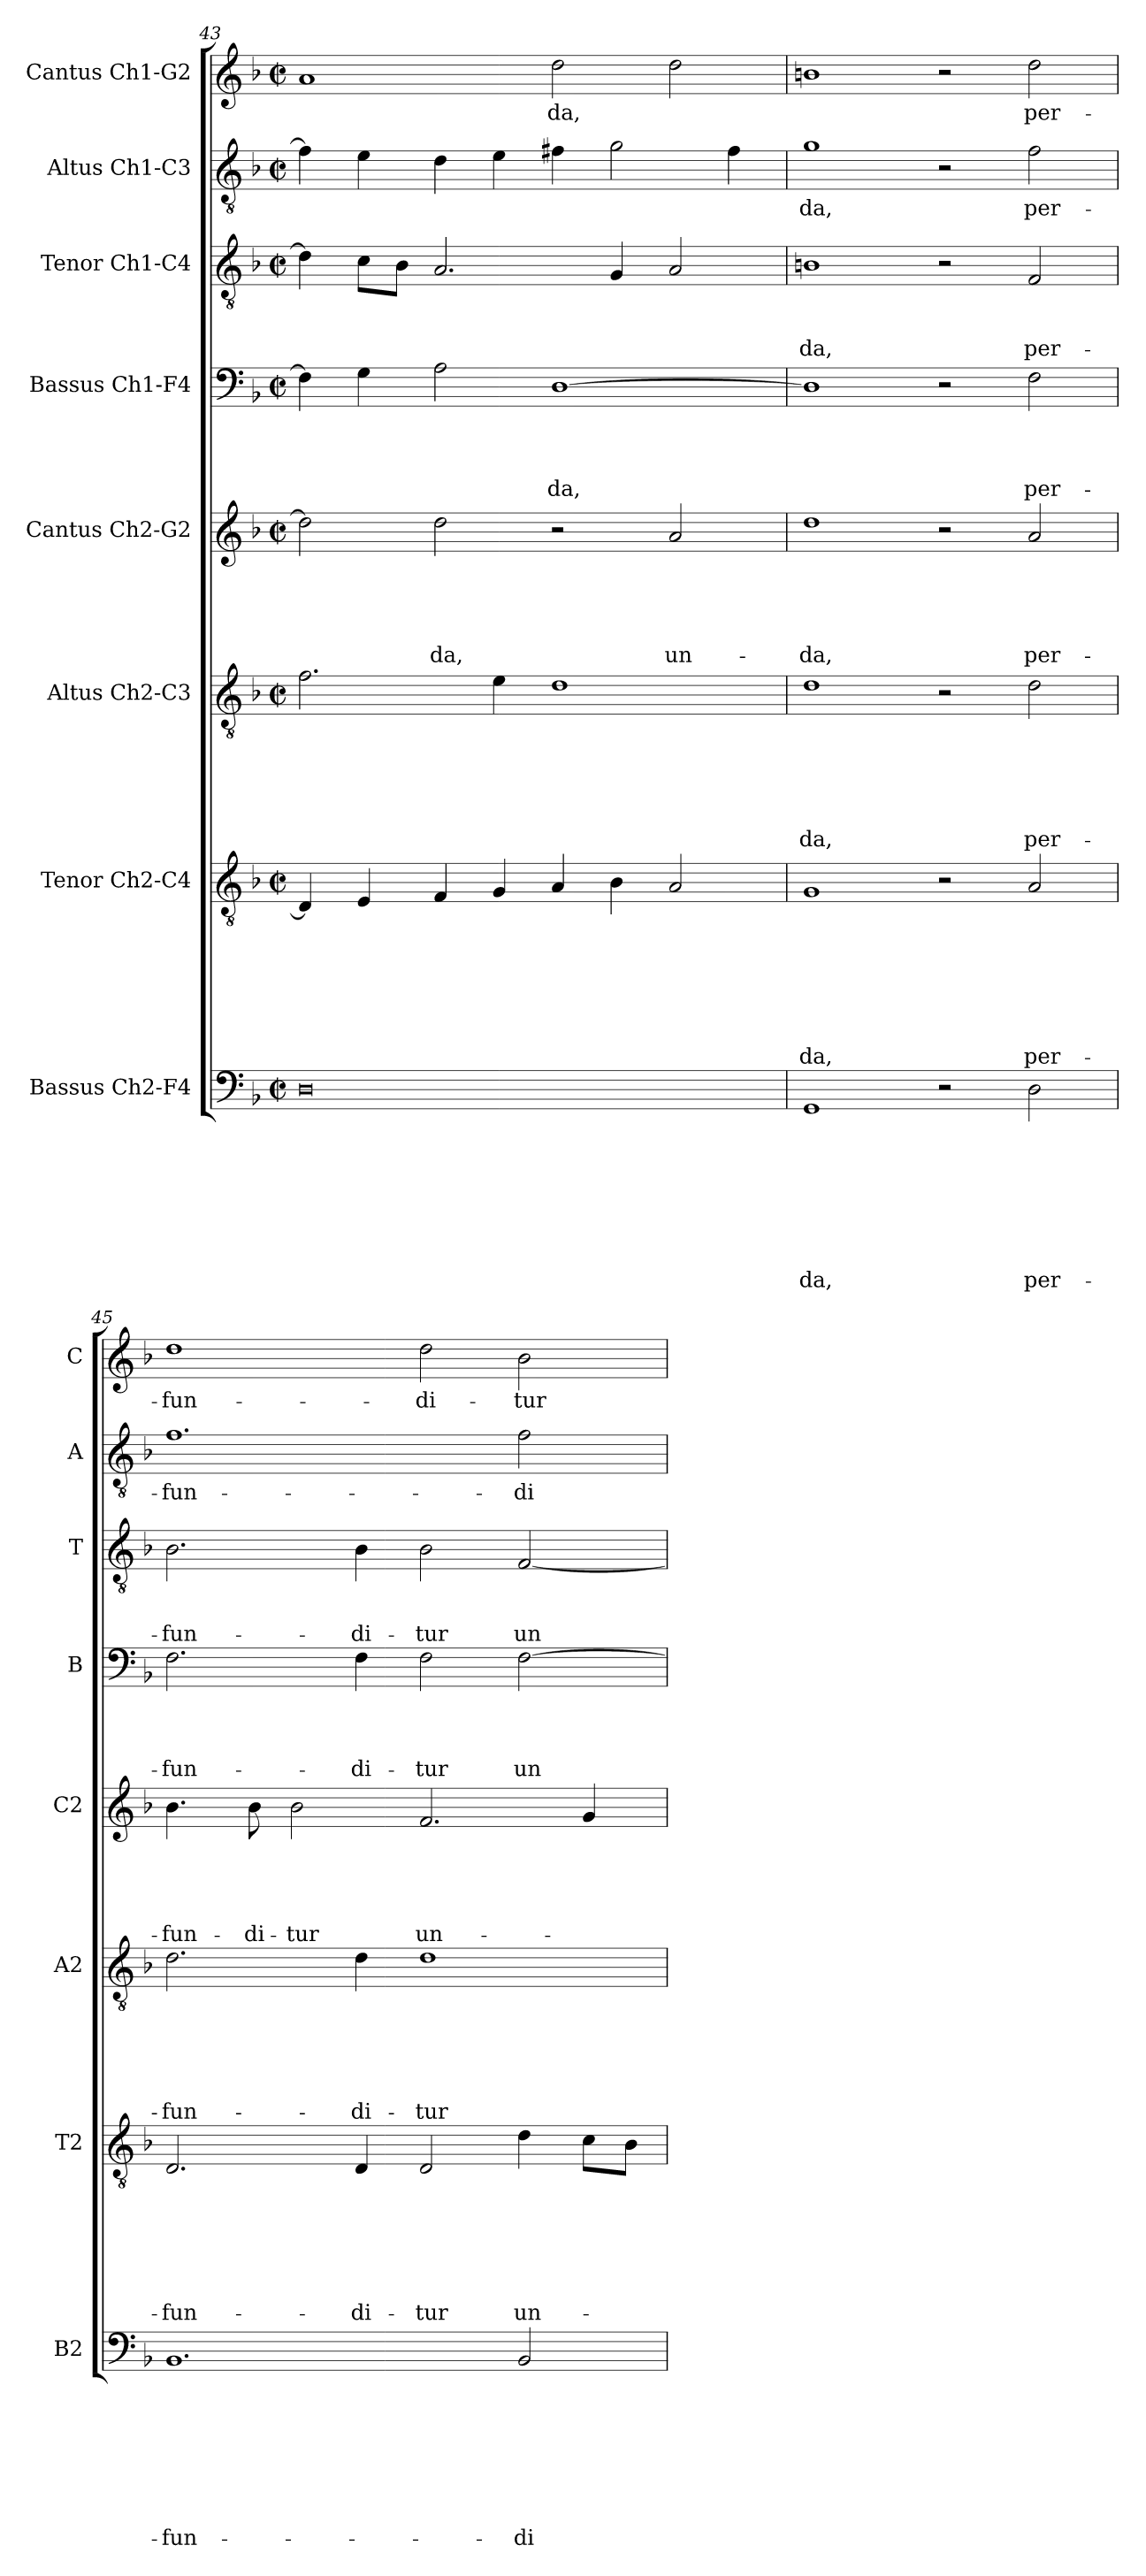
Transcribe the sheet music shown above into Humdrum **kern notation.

**kern	**text	**text	**text	**text	**text	**text	**text	**text	**kern	**text	**text	**text	**text	**text	**text	**text	**kern	**text	**text	**text	**text	**text	**text	**kern	**text	**text	**text	**text	**text	**kern	**text	**text	**text	**text	**kern	**text	**text	**text	**kern	**text	**kern	**text
*part8	*part8	*part8	*part8	*part8	*part8	*part8	*part8	*part8	*part7	*part7	*part7	*part7	*part7	*part7	*part7	*part7	*part6	*part6	*part6	*part6	*part6	*part6	*part6	*part5	*part5	*part5	*part5	*part5	*part5	*part4	*part4	*part4	*part4	*part4	*part3	*part3	*part3	*part3	*part2	*part2	*part1	*part1
*staff8	*staff8	*staff8	*staff8	*staff8	*staff8	*staff8	*staff8	*staff8	*staff7	*staff7	*staff7	*staff7	*staff7	*staff7	*staff7	*staff7	*staff6	*staff6	*staff6	*staff6	*staff6	*staff6	*staff6	*staff5	*staff5	*staff5	*staff5	*staff5	*staff5	*staff4	*staff4	*staff4	*staff4	*staff4	*staff3	*staff3	*staff3	*staff3	*staff2	*staff2	*staff1	*staff1
*I"Bassus Ch2-F4	*	*	*	*	*	*	*	*	*I"Tenor Ch2-C4	*	*	*	*	*	*	*	*I"Altus Ch2-C3	*	*	*	*	*	*	*I"Cantus Ch2-G2	*	*	*	*	*	*I"Bassus Ch1-F4	*	*	*	*	*I"Tenor Ch1-C4	*	*	*	*I"Altus Ch1-C3	*	*I"Cantus Ch1-G2	*
*I'B2	*	*	*	*	*	*	*	*	*I'T2	*	*	*	*	*	*	*	*I'A2	*	*	*	*	*	*	*I'C2	*	*	*	*	*	*I'B	*	*	*	*	*I'T	*	*	*	*I'A	*	*I'C	*
*clefF4	*	*	*	*	*	*	*	*	*clefGv2	*	*	*	*	*	*	*	*clefGv2	*	*	*	*	*	*	*clefG2	*	*	*	*	*	*clefF4	*	*	*	*	*clefGv2	*	*	*	*clefGv2	*	*clefG2	*
*k[b-]	*	*	*	*	*	*	*	*	*k[b-]	*	*	*	*	*	*	*	*k[b-]	*	*	*	*	*	*	*k[b-]	*	*	*	*	*	*k[b-]	*	*	*	*	*k[b-]	*	*	*	*k[b-]	*	*k[b-]	*
*F:	*	*	*	*	*	*	*	*	*F:	*	*	*	*	*	*	*	*F:	*	*	*	*	*	*	*F:	*	*	*	*	*	*F:	*	*	*	*	*F:	*	*	*	*F:	*	*F:	*
*M2/2	*	*	*	*	*	*	*	*	*M2/2	*	*	*	*	*	*	*	*M2/2	*	*	*	*	*	*	*M2/2	*	*	*	*	*	*M2/2	*	*	*	*	*M2/2	*	*	*	*M2/2	*	*M2/2	*
*met(c|)	*	*	*	*	*	*	*	*	*met(c|)	*	*	*	*	*	*	*	*met(c|)	*	*	*	*	*	*	*met(c|)	*	*	*	*	*	*met(c|)	*	*	*	*	*met(c|)	*	*	*	*met(c|)	*	*met(c|)	*
=43	=43	=43	=43	=43	=43	=43	=43	=43	=43	=43	=43	=43	=43	=43	=43	=43	=43	=43	=43	=43	=43	=43	=43	=43	=43	=43	=43	=43	=43	=43	=43	=43	=43	=43	=43	=43	=43	=43	=43	=43	=43	=43
0D	.	.	.	.	.	.	.	.	4D/]	.	.	.	.	.	.	.	2.f\	.	.	.	.	.	.	2dd\]	.	.	.	.	.	4F\]	.	.	.	.	4d\]	.	.	.	4f\]	.	1a	.
.	.	.	.	.	.	.	.	.	4E/	.	.	.	.	.	.	.	.	.	.	.	.	.	.	.	.	.	.	.	.	4G\	.	.	.	.	8c\L	.	.	.	4e\	.	.	.
.	.	.	.	.	.	.	.	.	.	.	.	.	.	.	.	.	.	.	.	.	.	.	.	.	.	.	.	.	.	.	.	.	.	.	8B-\J	.	.	.	.	.	.	.
!	!	!	!	!	!	!	!	!	!	!	!	!	!	!	!	!	!	!	!	!	!	!	!	!	!	!	!	!	!LO:LY:b	!	!	!	!	!	!	!	!	!	!	!	!	!
.	.	.	.	.	.	.	.	.	4F/	.	.	.	.	.	.	.	.	.	.	.	.	.	.	2dd\	.	.	.	.	-da,	2A\	.	.	.	.	2.A/	.	.	.	4d\	.	.	.
.	.	.	.	.	.	.	.	.	4G/	.	.	.	.	.	.	.	4e\	.	.	.	.	.	.	.	.	.	.	.	.	.	.	.	.	.	.	.	.	.	4e\	.	.	.
!	!	!	!	!	!	!	!	!	!	!	!	!	!	!	!	!	!	!	!	!	!	!	!	!	!	!	!	!	!	!	!	!	!	!LO:LY:b	!	!	!	!	!	!	!	!LO:LY:b
.	.	.	.	.	.	.	.	.	4A/	.	.	.	.	.	.	.	1d	.	.	.	.	.	.	2r	.	.	.	.	.	[1D	.	.	.	-da,	.	.	.	.	4f#X\	.	2dd\	-da,
.	.	.	.	.	.	.	.	.	4B-\	.	.	.	.	.	.	.	.	.	.	.	.	.	.	.	.	.	.	.	.	.	.	.	.	.	4G/	.	.	.	2g\	.	.	.
!	!	!	!	!	!	!	!	!	!	!	!	!	!	!	!	!	!	!	!	!	!	!	!	!	!	!	!	!	!LO:LY:b	!	!	!	!	!	!	!	!	!	!	!	!	!
.	.	.	.	.	.	.	.	.	2A/	.	.	.	.	.	.	.	.	.	.	.	.	.	.	2a/	.	.	.	.	un-	.	.	.	.	.	2A/	.	.	.	.	.	2dd\	.
.	.	.	.	.	.	.	.	.	.	.	.	.	.	.	.	.	.	.	.	.	.	.	.	.	.	.	.	.	.	.	.	.	.	.	.	.	.	.	4f#\	.	.	.
=44	=44	=44	=44	=44	=44	=44	=44	=44	=44	=44	=44	=44	=44	=44	=44	=44	=44	=44	=44	=44	=44	=44	=44	=44	=44	=44	=44	=44	=44	=44	=44	=44	=44	=44	=44	=44	=44	=44	=44	=44	=44	=44
!	!	!	!	!	!	!	!	!LO:LY:b	!	!	!	!	!	!	!	!LO:LY:b	!	!	!	!	!	!	!LO:LY:b	!	!	!	!	!	!LO:LY:b	!	!	!	!	!	!	!	!	!LO:LY:b	!	!LO:LY:b	!	!
1GG	.	.	.	.	.	.	.	-da,	1G	.	.	.	.	.	.	-da,	1d	.	.	.	.	.	-da,	1dd	.	.	.	.	-da,	1D]	.	.	.	.	1Bn	.	.	-da,	1g	-da,	1bn	.
2r	.	.	.	.	.	.	.	.	2r	.	.	.	.	.	.	.	2r	.	.	.	.	.	.	2r	.	.	.	.	.	2r	.	.	.	.	2r	.	.	.	2r	.	2r	.
!	!	!	!	!	!	!	!	!LO:LY:b	!	!	!	!	!	!	!	!LO:LY:b	!	!	!	!	!	!	!LO:LY:b	!	!	!	!	!	!LO:LY:b	!	!	!	!	!LO:LY:b	!	!	!	!LO:LY:b	!	!LO:LY:b	!	!LO:LY:b
2D\	.	.	.	.	.	.	.	per-	2A/	.	.	.	.	.	.	per-	2d\	.	.	.	.	.	per-	2a/	.	.	.	.	per-	2F\	.	.	.	per-	2F/	.	.	per-	2f\	per-	2dd\	per-
=45	=45	=45	=45	=45	=45	=45	=45	=45	=45	=45	=45	=45	=45	=45	=45	=45	=45	=45	=45	=45	=45	=45	=45	=45	=45	=45	=45	=45	=45	=45	=45	=45	=45	=45	=45	=45	=45	=45	=45	=45	=45	=45
!	!	!	!	!	!	!	!	!LO:LY:b	!	!	!	!	!	!	!	!LO:LY:b	!	!	!	!	!	!	!LO:LY:b	!	!	!	!	!	!LO:LY:b	!	!	!	!	!LO:LY:b	!	!	!	!LO:LY:b	!	!LO:LY:b	!	!LO:LY:b
1.BB-	.	.	.	.	.	.	.	-fun-	2.D/	.	.	.	.	.	.	-fun-	2.d\	.	.	.	.	.	-fun-	4.b-\	.	.	.	.	-fun-	2.F\	.	.	.	-fun-	2.B-\	.	.	-fun-	1.f	-fun-	1dd	-fun-
!	!	!	!	!	!	!	!	!	!	!	!	!	!	!	!	!	!	!	!	!	!	!	!	!	!	!	!	!	!LO:LY:b	!	!	!	!	!	!	!	!	!	!	!	!	!
.	.	.	.	.	.	.	.	.	.	.	.	.	.	.	.	.	.	.	.	.	.	.	.	8b-\	.	.	.	.	-di-	.	.	.	.	.	.	.	.	.	.	.	.	.
!	!	!	!	!	!	!	!	!	!	!	!	!	!	!	!	!	!	!	!	!	!	!	!	!	!	!	!	!	!LO:LY:b	!	!	!	!	!	!	!	!	!	!	!	!	!
.	.	.	.	.	.	.	.	.	.	.	.	.	.	.	.	.	.	.	.	.	.	.	.	2b-\	.	.	.	.	-tur	.	.	.	.	.	.	.	.	.	.	.	.	.
!	!	!	!	!	!	!	!	!	!	!	!	!	!	!	!	!LO:LY:b	!	!	!	!	!	!	!LO:LY:b	!	!	!	!	!	!	!	!	!	!	!LO:LY:b	!	!	!	!LO:LY:b	!	!	!	!
.	.	.	.	.	.	.	.	.	4D/	.	.	.	.	.	.	-di-	4d\	.	.	.	.	.	-di-	.	.	.	.	.	.	4F\	.	.	.	-di-	4B-\	.	.	-di-	.	.	.	.
!	!	!	!	!	!	!	!	!	!	!	!	!	!	!	!	!LO:LY:b	!	!	!	!	!	!	!LO:LY:b	!	!	!	!	!	!LO:LY:b	!	!	!	!	!LO:LY:b	!	!	!	!LO:LY:b	!	!	!	!LO:LY:b
.	.	.	.	.	.	.	.	.	2D/	.	.	.	.	.	.	-tur	1d	.	.	.	.	.	-tur	2.f/	.	.	.	.	un-	2F\	.	.	.	-tur	2B-\	.	.	-tur	.	.	2dd\	-di-
!	!	!	!	!	!	!	!	!LO:LY:b	!	!	!	!	!	!	!	!LO:LY:b	!	!	!	!	!	!	!	!	!	!	!	!	!	!	!	!	!	!LO:LY:b	!	!	!	!LO:LY:b	!	!LO:LY:b	!	!LO:LY:b
2BB-/	.	.	.	.	.	.	.	-di-	4d\	.	.	.	.	.	.	un-	.	.	.	.	.	.	.	.	.	.	.	.	.	[2F\	.	.	.	un-	[2F/	.	.	un-	2f\	-di-	2b-\	-tur
.	.	.	.	.	.	.	.	.	8c\L	.	.	.	.	.	.	.	.	.	.	.	.	.	.	4g/	.	.	.	.	.	.	.	.	.	.	.	.	.	.	.	.	.	.
.	.	.	.	.	.	.	.	.	8B-\J	.	.	.	.	.	.	.	.	.	.	.	.	.	.	.	.	.	.	.	.	.	.	.	.	.	.	.	.	.	.	.	.	.
=	=	=	=	=	=	=	=	=	=	=	=	=	=	=	=	=	=	=	=	=	=	=	=	=	=	=	=	=	=	=	=	=	=	=	=	=	=	=	=	=	=	=
*-	*-	*-	*-	*-	*-	*-	*-	*-	*-	*-	*-	*-	*-	*-	*-	*-	*-	*-	*-	*-	*-	*-	*-	*-	*-	*-	*-	*-	*-	*-	*-	*-	*-	*-	*-	*-	*-	*-	*-	*-	*-	*-
